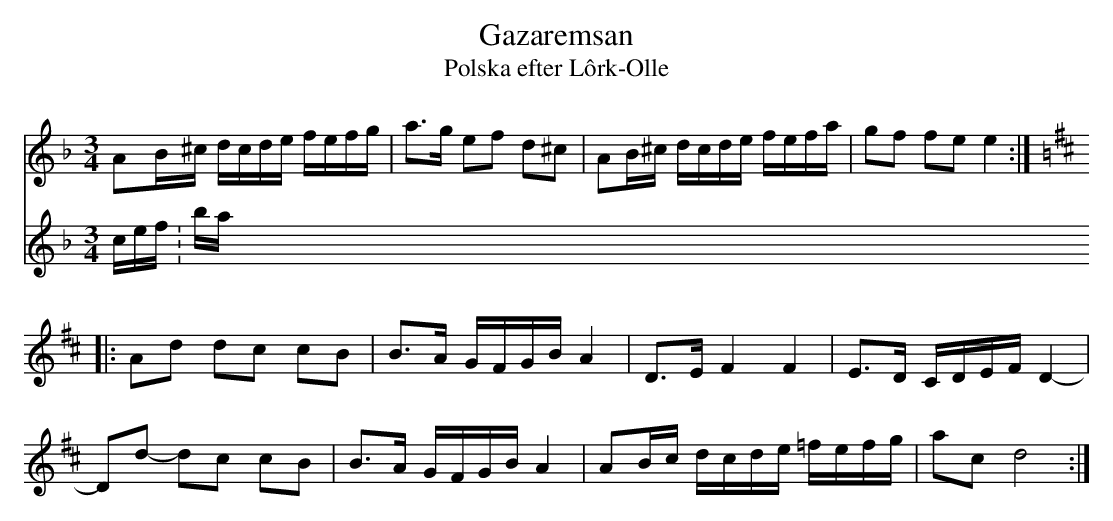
X:1
T: Gazaremsan
T: Polska efter Lôrk-Olle
M: 3/4
L: 1/16
K: Dm
V: 1
A2B^c dcde fefg|a3g e2f2 d2^c2|A2B^c dcde fefa|g2f2 f2e2 e4:|
K:D
|:A2d2 d2c2 c2B2|B3A GFGB A4|D3E F4 F4|E3D CDEF D4-|
D2d2- d2c2 c2B2|B3A GFGB A4|A2Bc dcde =fefg|a2c2 d8:|
V: 2
V: 3
clef: bass
